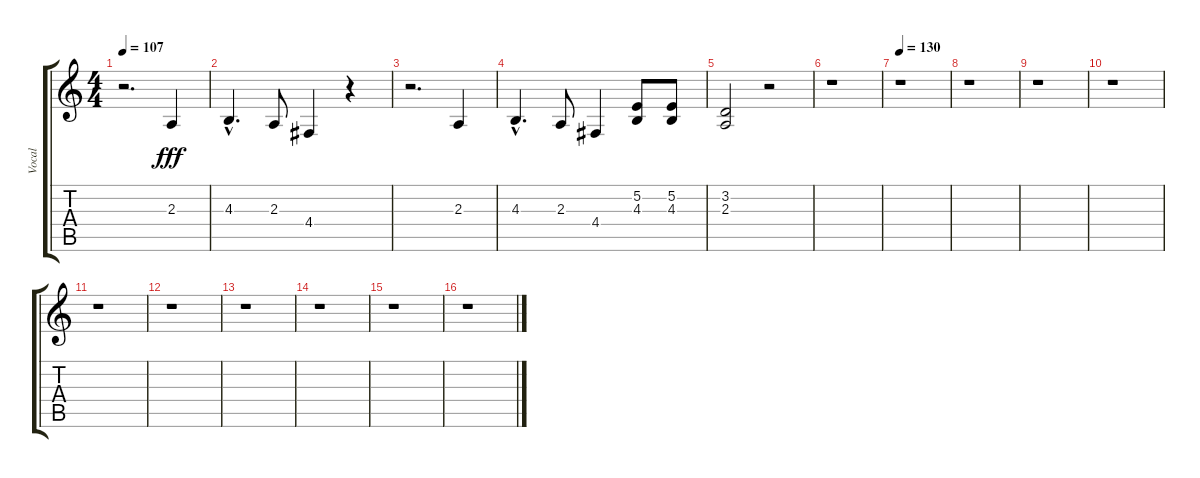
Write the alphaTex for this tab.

\track ("Vocal" "Vocal") {instrument altosax}
\staff {score tabs}
\tuning (E4 B3 G3 D3 A2 E2) {hide}
\ts (4 4)
\tempo 107
\clef g2
\ks c
r.2{d dy fff} 2.3.4 |
4.3{hac}.4{d} 2.3.8 4.4.4 r.4 |
r.2{d} 2.3.4 |
4.3{hac}.4{d} 2.3.8 4.4.4 (5.2 4.3).8 (5.2 4.3).8 |
(3.2 2.3).2 r.2 |
r.1 |
\tempo 130
r.1 |
r.1 |
r.1 |
r.1 |
r.1 |
r.1 |
r.1 |
r.1 |
r.1 |
r.1
